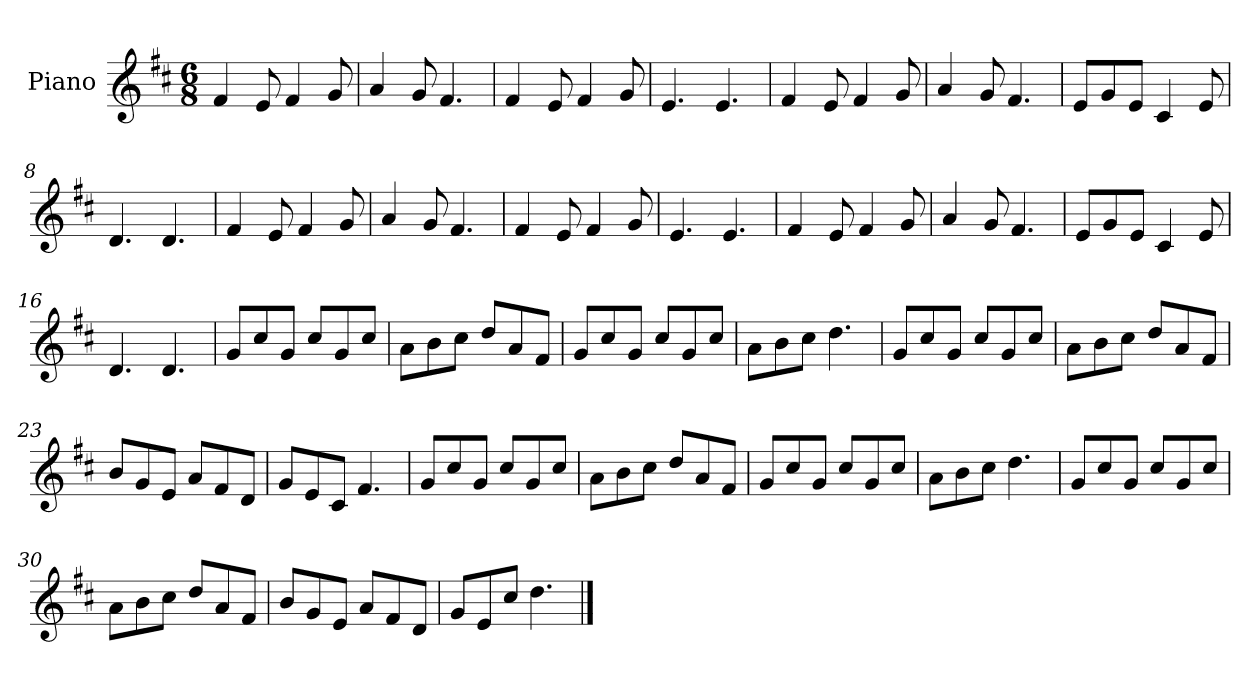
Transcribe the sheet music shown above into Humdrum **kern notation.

**kern
*part1
*staff1
*I"Piano
*I'Pno
*clefG2
*k[f#c#]
*M6/8
=1
4f#/
8e/
4f#/
8g/
=2
4a/
8g/
4.f#/
=3
4f#/
8e/
4f#/
8g/
=4
4.e/
4.e/
=5
4f#/
8e/
4f#/
8g/
=6
4a/
8g/
4.f#/
=7
8e/L
8g/
8e/J
4c#/
8e/
=8
4.d/
4.d/
=9
4f#/
8e/
4f#/
8g/
=10
4a/
8g/
4.f#/
=11
4f#/
8e/
4f#/
8g/
=12
4.e/
4.e/
=13
4f#/
8e/
4f#/
8g/
=14
4a/
8g/
4.f#/
=15
8e/L
8g/
8e/J
4c#/
8e/
=16
4.d/
4.d/
=17
8g/L
8cc#/
8g/J
8cc#/L
8g/
8cc#/J
=18
8a\L
8b\
8cc#\J
8dd/L
8a/
8f#/J
=19
8g/L
8cc#/
8g/J
8cc#/L
8g/
8cc#/J
=20
8a\L
8b\
8cc#\J
4.dd\
=21
8g/L
8cc#/
8g/J
8cc#/L
8g/
8cc#/J
=22
8a\L
8b\
8cc#\J
8dd/L
8a/
8f#/J
=23
8b/L
8g/
8e/J
8a/L
8f#/
8d/J
=24
8g/L
8e/
8c#/J
4.f#/
=25
8g/L
8cc#/
8g/J
8cc#/L
8g/
8cc#/J
=26
8a\L
8b\
8cc#\J
8dd/L
8a/
8f#/J
=27
8g/L
8cc#/
8g/J
8cc#/L
8g/
8cc#/J
=28
8a\L
8b\
8cc#\J
4.dd\
=29
8g/L
8cc#/
8g/J
8cc#/L
8g/
8cc#/J
=30
8a\L
8b\
8cc#\J
8dd/L
8a/
8f#/J
=31
8b/L
8g/
8e/J
8a/L
8f#/
8d/J
=32
8g/L
8e/
8cc#/J
4.dd\
==
*-
